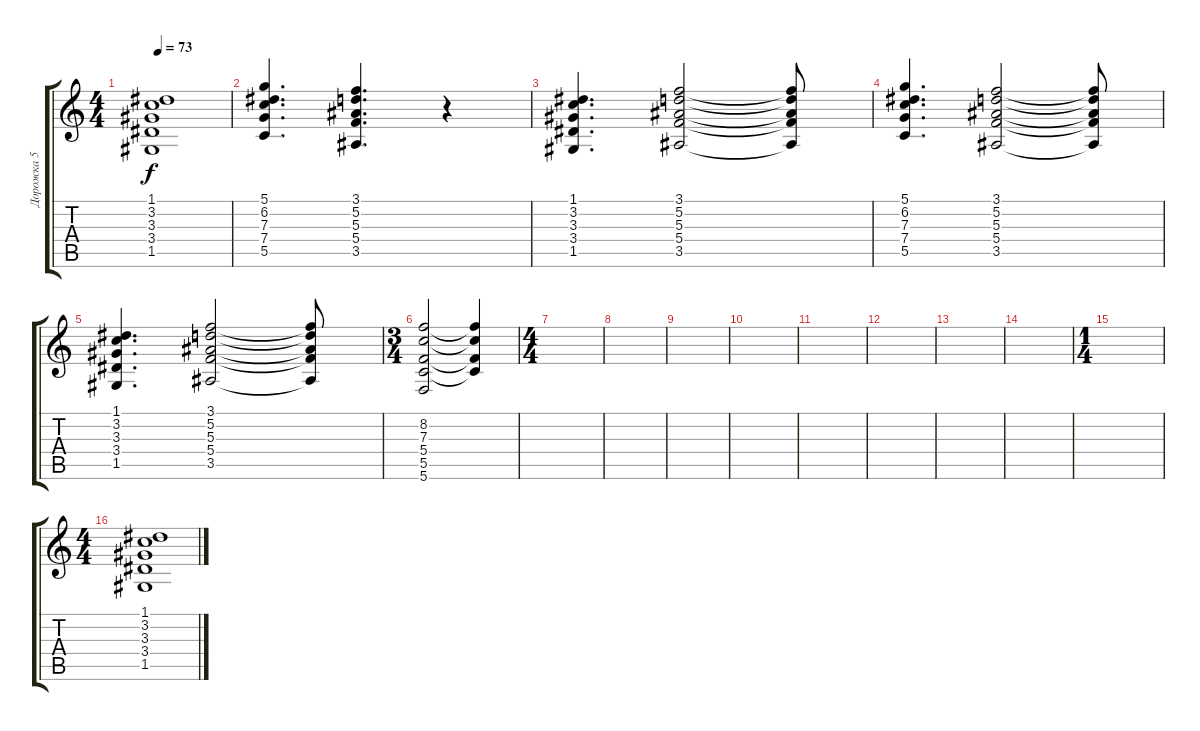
\track ("Дорожка 5" "Дорожка 5") {instrument acousticguitarnylon}
\staff {score tabs}
\tuning (D4 A3 F3 C3 G2 C2) {hide}
\ts (4 4)
\tempo 73
\clef g2
\ks c
(1.1 3.2 3.3 3.4 1.5).1{dy f} |
(5.1 6.2 7.3 7.4 5.5).4{d} (3.1 5.2 5.3 5.4 3.5).4{d} r.4 |
(1.1 3.2 3.3 3.4 1.5).4{d} (3.1 5.2 5.3 5.4 3.5).2 (3.1{t} 5.2{t} 5.3{t} 5.4{t} 3.5{t}).8 |
(5.1 6.2 7.3 7.4 5.5).4{d} (3.1 5.2 5.3 5.4 3.5).2 (3.1{t} 5.2{t} 5.3{t} 5.4{t} 3.5{t}).8 |
(1.1 3.2 3.3 3.4 1.5).4{d} (3.1 5.2 5.3 5.4 3.5).2 (3.1{t} 5.2{t} 5.3{t} 5.4{t} 3.5{t}).8 |
\ts (3 4)
(8.2 7.3 5.4 5.5 5.6).2 (8.2{t} 7.3{t} 5.4{t} 5.5{t}).4 |
\ts (4 4)
|
|
|
|
|
|
|
|
\ts (1 4)
|
\ts (4 4)
(1.1 3.2 3.3 3.4 1.5).1
